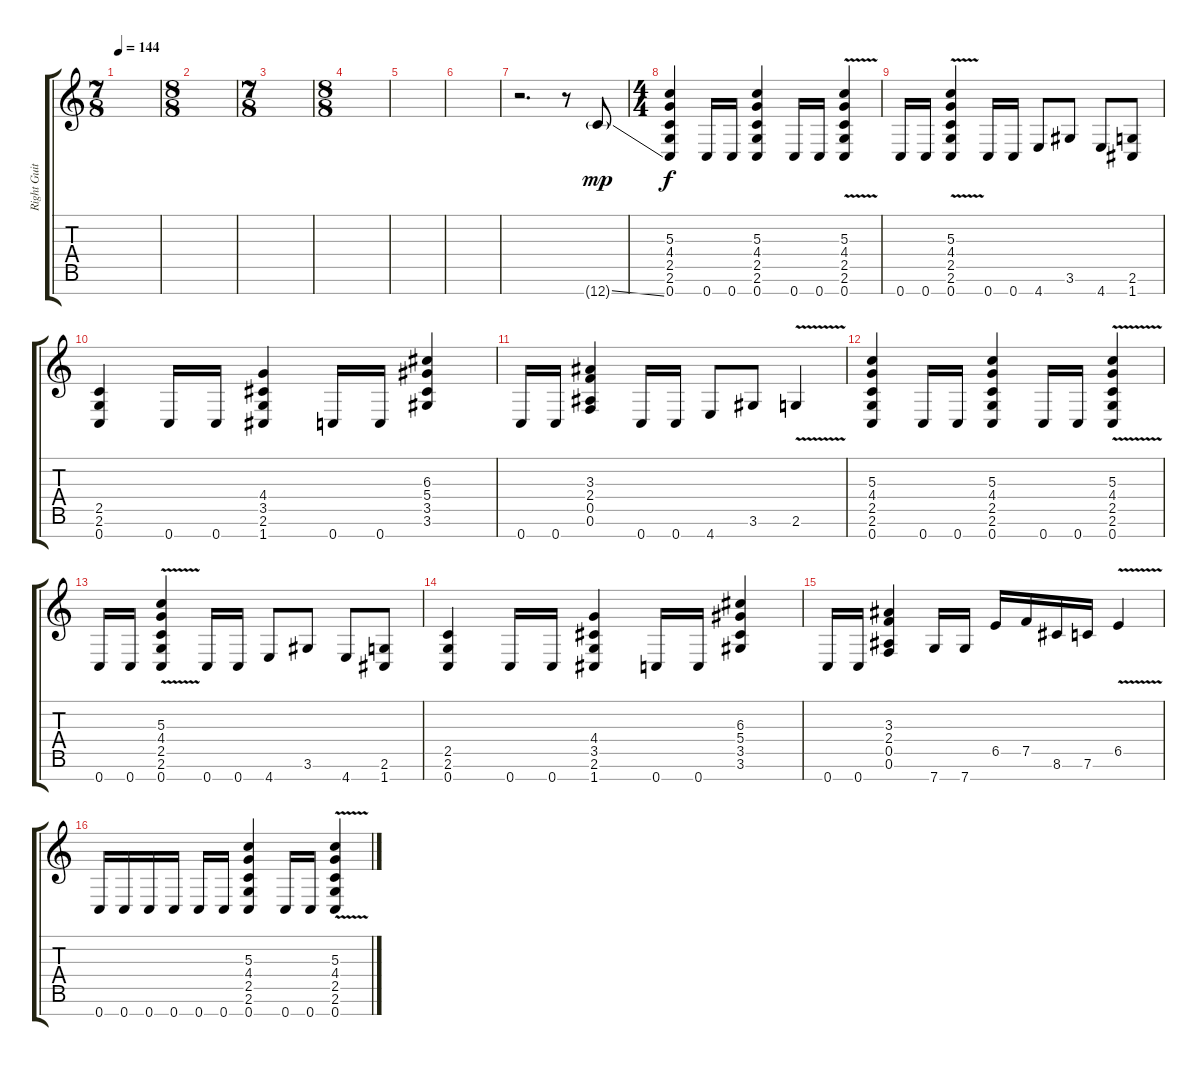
\track ("Right Guitar" "Right Guit") {instrument distortionguitar}
\staff {score tabs}
\tuning (F4 C4 G3 Eb3 Bb2 F2 C2) {hide}
\ts (7 8)
\tempo 144
\clef g2
\ks c
|
\ts (8 8)
|
\ts (7 8)
|
\ts (8 8)
|
|
|
r.2{d} r.8 12.7{ss g}.8{dy mp} |
\ts (4 4)
(5.3 4.4 2.5 2.6 0.7).4{dy f} 0.7.16 0.7.16 (5.3 4.4 2.5 2.6 0.7).4 0.7.16 0.7.16 (5.3{v} 4.4 2.5 2.6 0.7).4 |
0.7.16 0.7.16 (5.3{v} 4.4{v} 2.5 2.6 0.7).4 0.7.16 0.7.16 4.7.8 3.6.8 4.7.8 (2.6 1.7).8 |
(2.5 2.6 0.7).4 0.7.16 0.7.16 (4.4 3.5 2.6 1.7).4 0.7.16 0.7.16 (6.3 5.4 3.5 3.6).4 |
0.7.16 0.7.16 (3.3 2.4 0.5 0.6).4 0.7.16 0.7.16 4.7.8 3.6.8 2.6{v}.4 |
(5.3 4.4 2.5 2.6 0.7).4 0.7.16 0.7.16 (5.3 4.4 2.5 2.6 0.7).4 0.7.16 0.7.16 (5.3{v} 4.4 2.5 2.6 0.7).4 |
0.7.16 0.7.16 (5.3{v} 4.4{v} 2.5 2.6 0.7).4 0.7.16 0.7.16 4.7.8 3.6.8 4.7.8 (2.6 1.7).8 |
(2.5 2.6 0.7).4 0.7.16 0.7.16 (4.4 3.5 2.6 1.7).4 0.7.16 0.7.16 (6.3 5.4 3.5 3.6).4 |
0.7.16 0.7.16 (3.3 2.4 0.5 0.6).4 7.7.16 7.7.16 6.5.16 7.5.16 8.6.16 7.6.16 6.5{v}.4 |
0.7.16 0.7.16 0.7.16 0.7.16 0.7.16 0.7.16 (5.3 4.4 2.5 2.6 0.7).4 0.7.16 0.7.16 (5.3{v} 4.4 2.5 2.6 0.7).4
